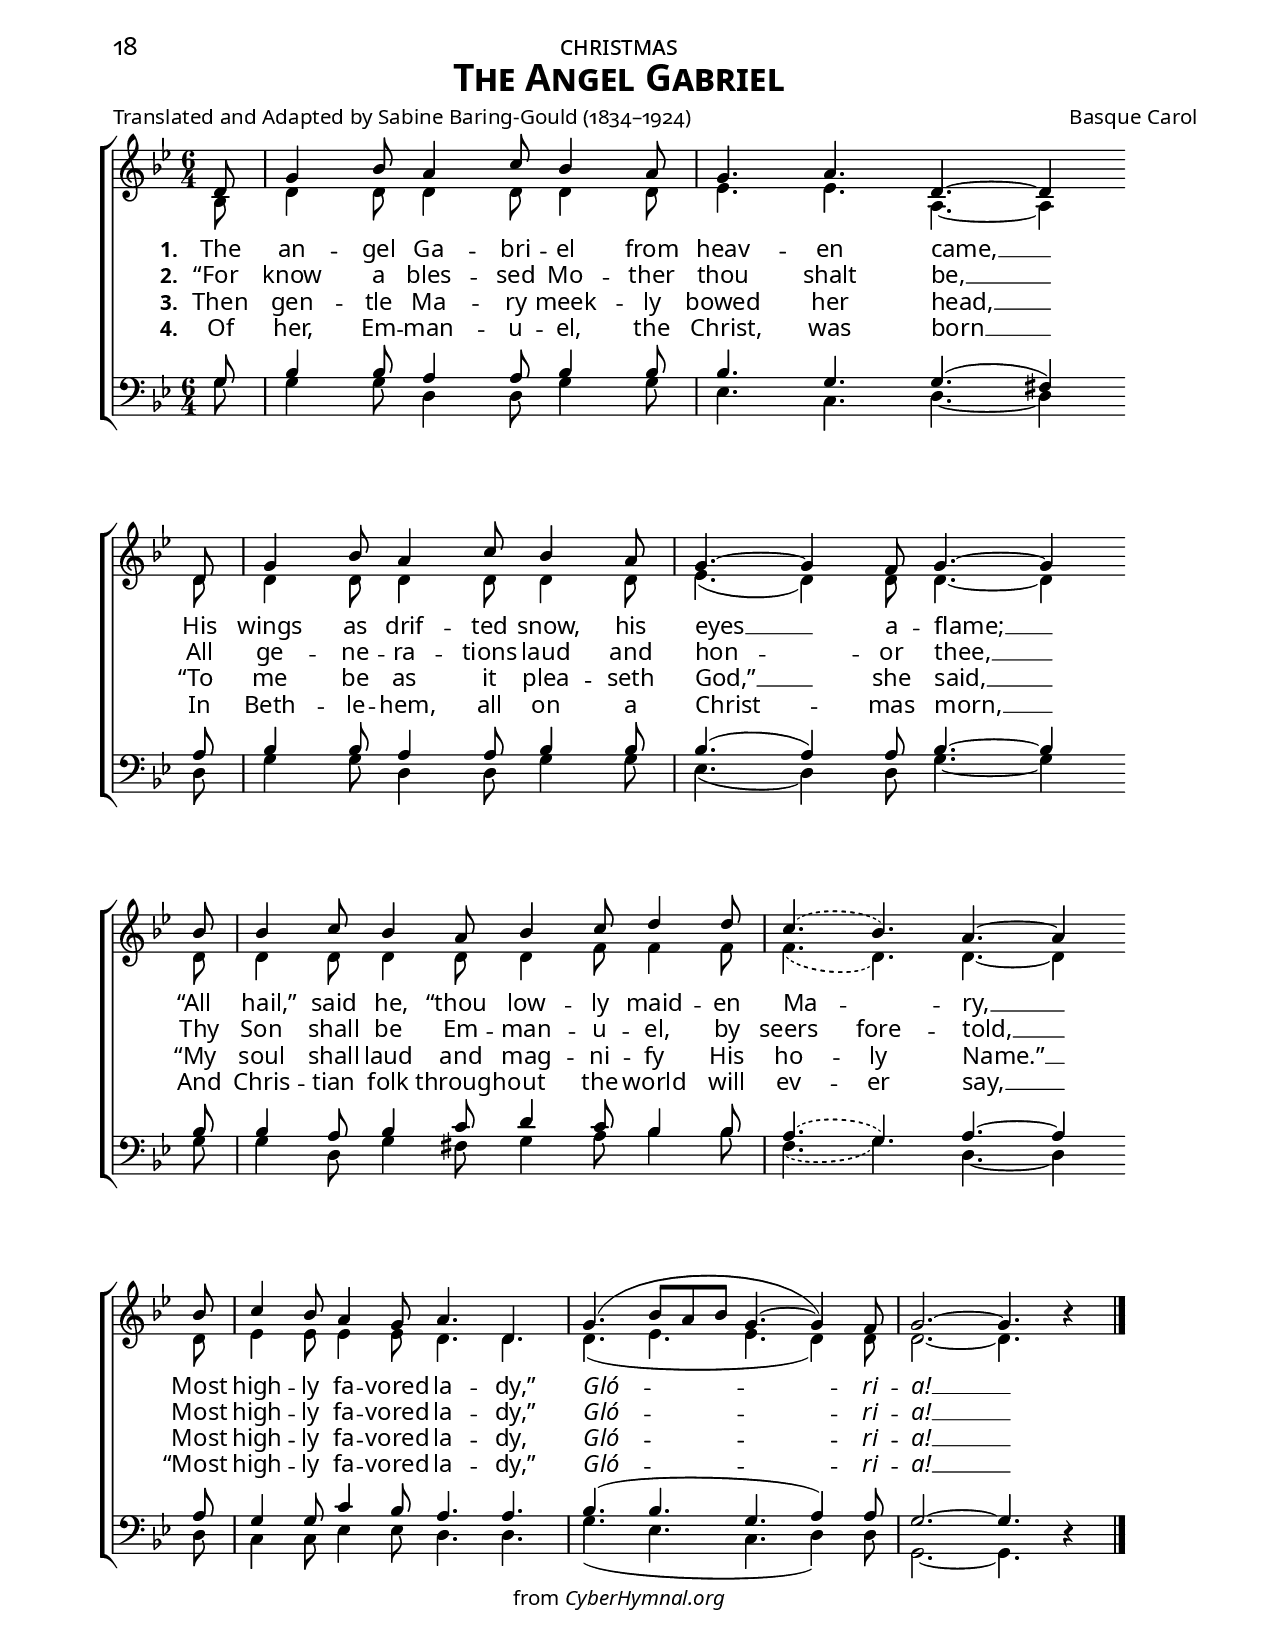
\version "2.14.2"
\include "util.ly"
\header {
  title = \markup{\override #'(font-name . "Garamond Premier Pro Semibold"){ \abs-fontsize #18 \smallCapsOldStyle"The Angel Gabriel"}}
  poet = \markup\oldStyleNum"Translated and Adapted by Sabine Baring-Gould (1834–1924)"
  composer = \markup\oldStyleNum"Basque Carol"
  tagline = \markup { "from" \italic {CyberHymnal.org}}
}
\paper {
  %print-all-headers = ##t
  paper-height = 11\in
  paper-width = 8.5\in
  indent = 0\in
  %system-system-spacing = #'((basic-distance . 10) (padding . 0))
  %system-system-spacing =
  %  #'((basic-distance . 0)
  %     (minimum-distance . 0)
  %     (padding . -0.35)
  %     (stretchability . 100))
  ragged-last-bottom = ##f
  ragged-bottom = ##f
  two-sided = ##t
  inner-margin = 1\in
  outer-margin = 0.75\in
  top-margin = 0.26\in
  bottom-margin = 0.25\in
  first-page-number = #018
  print-first-page-number = ##t
  headerLine = \markup{\override #'(font-name . "Garamond Premier Pro") \smallCapsOldStyle"christmas"}
  oddHeaderMarkup = \markup\fill-line{
     \override #'(font-name . "Garamond Premier Pro")\abs-fontsize #12.5
     \combine 
        \fill-line{"" \on-the-fly #print-page-number-check-first
        \oldStylePageNum""
        }
        \fill-line{\headerLine}
  }
  evenHeaderMarkup = \markup {
     \override #'(font-name . "Garamond Premier Pro")\abs-fontsize #12.5
     \combine
        \on-the-fly #print-page-number-check-first
        \oldStylePageNum""
        \fill-line{\headerLine}
  }
}
#(set-global-staff-size 18) \paper{ #(define fonts (make-pango-font-tree "Garamond Premier Pro" "Garamond Premier Pro" "Garamond Premier Pro" (/ 18 20))) }
global = {
  \key bes \major
  \time 6/4
}

sopMusic = \relative c' {
  \partial 8 d8 |
  \partial 8*9 g4 bes8 a4 c8 bes4 a8 |
  g4. a d,~ d4 \bar""\break d8 |
  
  \partial 8*9 g4 bes8 a4 c8 bes4 a8 |
  g4.~ g4 f8 g4.~ g4 \bar""\break bes8 |
  
  bes4 c8 bes4 a8 bes4 c8 d4 d8 |
  \slurDashed c4.( bes) \slurSolid a4.~ a4 \bar""\break bes8 |
  
  c4 bes8 a4 g8 a4. d, |
  g4.( bes8[ a bes] g4.~ g4) f8 |
  \partial 8*11 g2.~ g4. bes4\rest \bar "|."
}
sopWords = \lyricmode {
  
}

altoMusic = \relative c' {
  bes8 |
  d4 d8 d4 d8 d4 d8 |
  ees4. ees a,~ a4 d8 |
  
  d4 d8 d4 d8 d4 d8 |
  ees4.( d4) d8 d4.~ d4 d8 |
  
  d4 d8 d4 d8 d4 f8 f4 f8 |
  \slurDashed f4.( d) \slurSolid d4.~ d4 d8 |
  
  ees4 ees8 ees4 ees8 d4. d4. |
  d4.( ees ees d4) d8 |
  d2.~ d4. s4 \bar "|."
}
altoWords = \lyricmode {
  \dropLyricsV
  \set stanza = #"1. "
  The an -- gel Ga -- bri -- el from heav -- en came, __
  His wings as drif -- ted snow, his eyes __ a -- flame; __
  “All hail,” said he, “thou low -- ly maid -- en Ma -- ry, __
  Most high -- ly fa -- vored la -- dy,”
  \markup\italic Gló -- \markup\italic ri -- \markup\italic a! __
}
altoWordsII = \lyricmode {
  \dropLyricsV
  \set stanza = #"2. "
  “For know a bles -- sed Mo -- ther thou shalt be, __
  All ge -- ne -- ra -- tions laud and hon -- or thee, __
  Thy Son shall be Em -- man -- u -- el, by
  \set ignoreMelismata = ##t
  seers fore -- 
  \unset ignoreMelismata
  told, __
  Most high -- ly fa -- vored la -- dy,”
  \markup\italic Gló -- \markup\italic ri -- \markup\italic a! __
}
altoWordsIII = \lyricmode {
  \dropLyricsV
  \set stanza = #"3. "
  Then gen -- tle Ma -- ry meek -- ly bowed her head, __
  “To me be as it plea -- seth God,” __ she said, __
  “My soul shall laud and mag -- ni -- fy His
  \set ignoreMelismata = ##t
  ho -- ly
  \unset ignoreMelismata
  Name.”
__
  Most high -- ly fa -- vored la -- dy,
  \markup\italic Gló -- \markup\italic ri -- \markup\italic a! __
}
altoWordsIV = \lyricmode {
  \dropLyricsV
  \set stanza = #"4. "
  Of her, Em -- man -- u -- el, the Christ, was born __
  In Beth -- le -- hem, all on a Christ -- mas morn, __
  And Chris -- tian folk through -- out the world will
  \set ignoreMelismata = ##t
  ev -- er
  \unset ignoreMelismata
  say, __
  “Most high -- ly fa -- vored la -- dy,”
  \markup\italic Gló -- \markup\italic ri -- \markup\italic a! __
}

tenorMusic = \relative c' {
  g8 |
  bes4 bes8 a4 a8 bes4 bes8 |
  bes4. g g( fis4) a8 |
  
  bes4 bes8 a4 a8 bes4 bes8 |
  bes4.( a4) a8 bes4.~ bes4 bes8 |
  
  bes4 a8 bes4 c8 d4 c8 bes4 bes8 |
  \slurDashed a4.( g) \slurSolid a~ a4 a8 |
  
  g4 g8 c4 bes8 a4. a |
  bes4.( bes g a4) a8 |
  g2.~ g4. d4\rest \bar "|."
}
tenorWords = \lyricmode {

}

bassMusic = \relative c' {
  g8 |
  g4 g8 d4 d8 g4 g8 |
  ees4. c d~ d4 d8 |
  
  g4 g8 d4 d8 g4 g8 |
  ees4.( d4) d8 g4.~ g4 g8 |
  
  g4 d8 g4 fis8 g4 a8 bes4 bes8 |
  \slurDashed f4.( g) \slurSolid d4.~ d4 d8 |
  
  c4 c8 ees4 ees8 d4. d |
  g( ees c d4) d8 |
  g,2.~ g4. s4 \bar "|."
}
bassWords = \lyricmode {

}

\score {
  <<
   \new ChoirStaff <<
    \new Staff = women <<
      \new Voice = "sopranos" { \voiceOne << \global \sopMusic >> }
      \new Voice = "altos" { \voiceTwo << \global \altoMusic >> }
    >>
    \new Lyrics \with { alignAboveContext = #"women" \override VerticalAxisGroup #'nonstaff-relatedstaff-spacing = #'((basic-distance . 1))} \lyricsto "sopranos" \sopWords
    \new Lyrics = "altosIV"  \with { alignBelowContext = #"women" } \lyricsto "sopranos" \altoWordsIV
    \new Lyrics = "altosIII"  \with { alignBelowContext = #"women" } \lyricsto "sopranos" \altoWordsIII
    \new Lyrics = "altosII"  \with { alignBelowContext = #"women" } \lyricsto "sopranos" \altoWordsII
    \new Lyrics = "altos"  \with { alignBelowContext = #"women" } \lyricsto "sopranos" \altoWords
   \new Staff = men <<
      \clef bass
      \new Voice = "tenors" { \voiceOne << \global \tenorMusic >> }
      \new Voice = "basses" { \voiceTwo << \global \bassMusic >> }
    >>
    \new Lyrics \with { alignAboveContext = #"men" \override VerticalAxisGroup #'nonstaff-relatedstaff-spacing = #'((basic-distance . 1)) } \lyricsto "tenors" \tenorWords
    \new Lyrics \with { alignBelowContext = #"men" \override VerticalAxisGroup #'nonstaff-relatedstaff-spacing = #'((basic-distance . 1)) } \lyricsto "basses" \bassWords
  >>
%    \new PianoStaff << \new Staff { \new Voice { \pianoRH } } \new Staff { \clef "bass" \pianoLH } >>
  >>
  \layout {
  \context {
    \Lyrics
    \override LyricText #'font-size = #1.3
  }
    \context {
      \Score
      %\override SpacingSpanner #'base-shortest-duration = #(ly:make-moment 1 8)
      %\override SpacingSpanner #'common-shortest-duration = #(ly:make-moment 1 4)
    }
    \context {
      % Remove all empty staves
      % \Staff \RemoveEmptyStaves \override VerticalAxisGroup #'remove-first = ##t
    }
    \context {
      \Lyrics
      \override LyricText #'X-offset = #center-on-word
    }
  }
}

